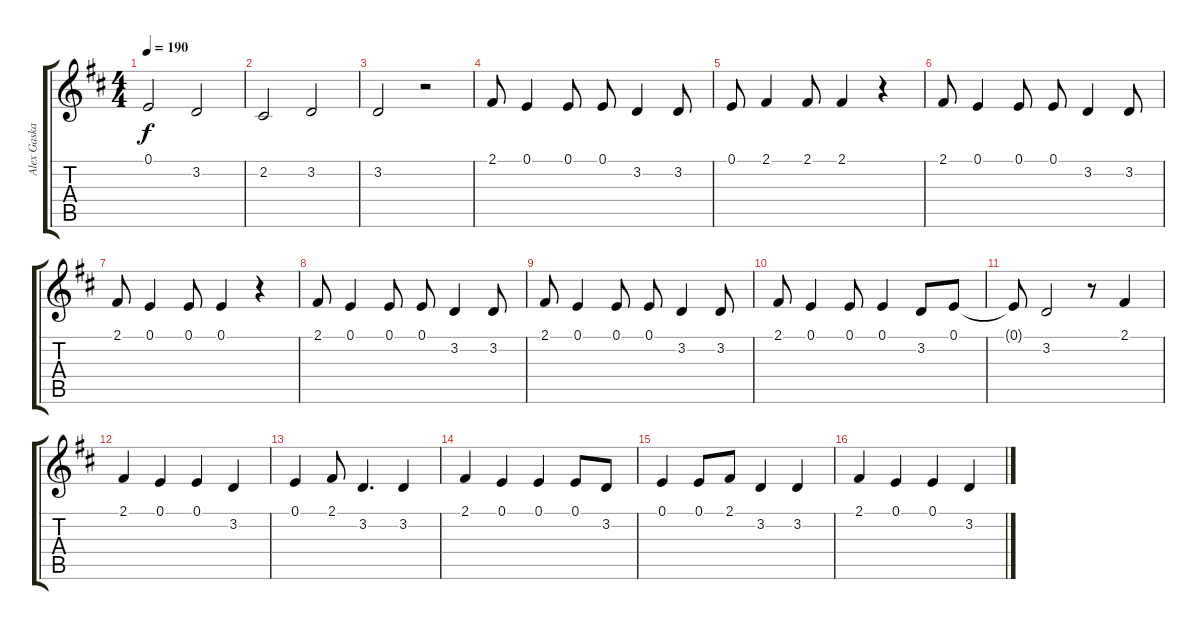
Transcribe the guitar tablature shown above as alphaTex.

\track ("Alex Gaskarth" "Alex Gaska") {instrument tenorsax}
\staff {score tabs}
\tuning (E4 B3 G3 D3 A2 E2) {hide}
\ts (4 4)
\tempo 190
\clef g2
\ks d
0.1.2{dy f} 3.2.2 |
2.2.2 3.2.2 |
3.2.2 r.2 |
2.1.8 0.1.4 0.1.8 0.1.8 3.2.4 3.2.8 |
0.1.8 2.1.4 2.1.8 2.1.4 r.4 |
2.1.8 0.1.4 0.1.8 0.1.8 3.2.4 3.2.8 |
2.1.8 0.1.4 0.1.8 0.1.4 r.4 |
2.1.8 0.1.4 0.1.8 0.1.8 3.2.4 3.2.8 |
2.1.8 0.1.4 0.1.8 0.1.8 3.2.4 3.2.8 |
2.1.8 0.1.4 0.1.8 0.1.4 3.2.8 0.1.8 |
0.1{t}.8 3.2.2 r.8 2.1.4 |
2.1.4 0.1.4 0.1.4 3.2.4 |
0.1.4 2.1.8 3.2.4{d} 3.2.4 |
2.1.4 0.1.4 0.1.4 0.1.8 3.2.8 |
0.1.4 0.1.8 2.1.8 3.2.4 3.2.4 |
2.1.4 0.1.4 0.1.4 3.2.4
